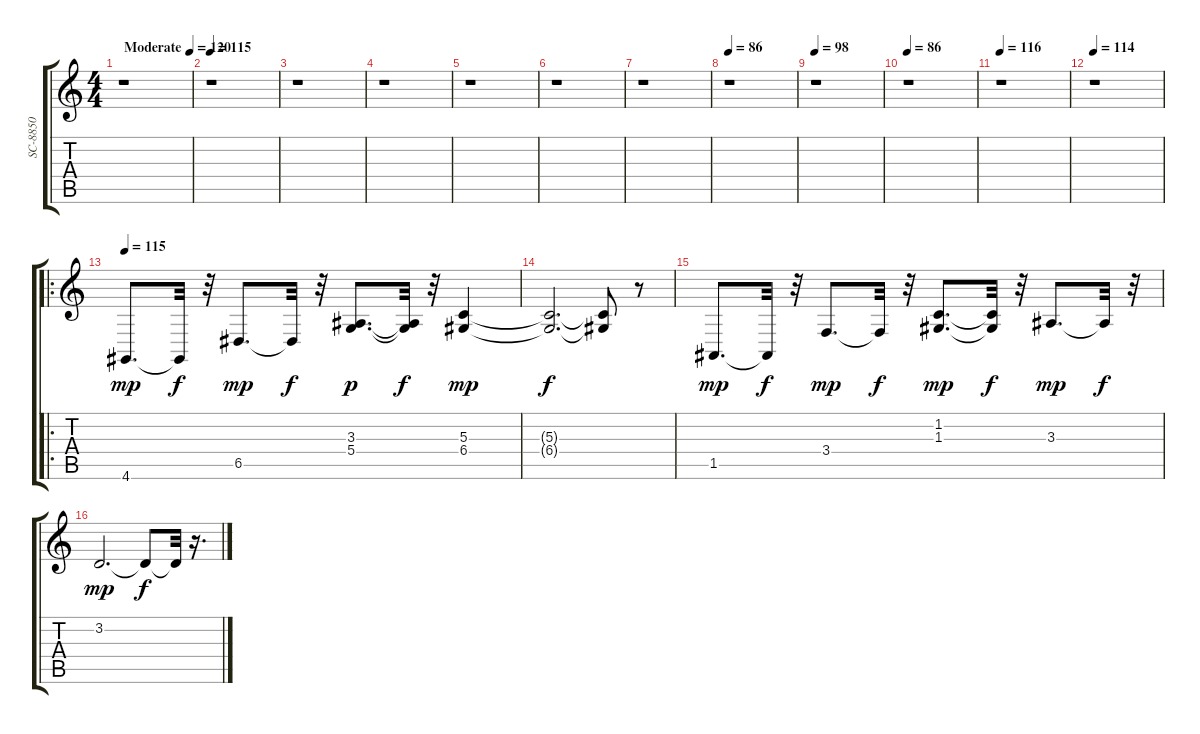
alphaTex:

\track ("SC-8850" "SC-8850") {instrument acousticgrandpiano}
\staff {score tabs}
\tuning (E4 B3 G3 D3 A2 E2) {hide}
\ts (4 4)
\tempo (120 "Moderate")
\clef g2
\ks c
r.1{dy mp instrument acousticgrandpiano} |
\tempo 115
r.1 |
r.1 |
r.1 |
r.1 |
r.1 |
r.1 |
\tempo 86
r.1 |
\tempo 98
r.1 |
\tempo 86
r.1 |
\tempo 116
r.1 |
\tempo 114
r.1 |
\ro
\tempo 115
4.6.8{d instrument acousticgrandpiano} 4.6{t}.32{dy f} r.32 6.5.8{d dy mp} 6.5{t}.32{dy f} r.32 (3.3 5.4).8{d dy p} (3.3{t} 5.4{t}).32{dy f} r.32 (5.3 6.4).4{dy mp} |
(5.3{t} 6.4{t}).2{d dy f} (5.3{t} 6.4{t}).8 r.8 |
1.5.8{d dy mp} 1.5{t}.32{dy f} r.32 3.4.8{d dy mp} 3.4{t}.32{dy f} r.32 (1.2 1.3).8{d dy mp} (1.2{t} 1.3{t}).32{dy f} r.32 3.3.8{d dy mp} 3.3{t}.32{dy f} r.32 |
3.2.2{d dy mp} 3.2{t}.8{dy f} 3.2{t}.32 r.16{d}
